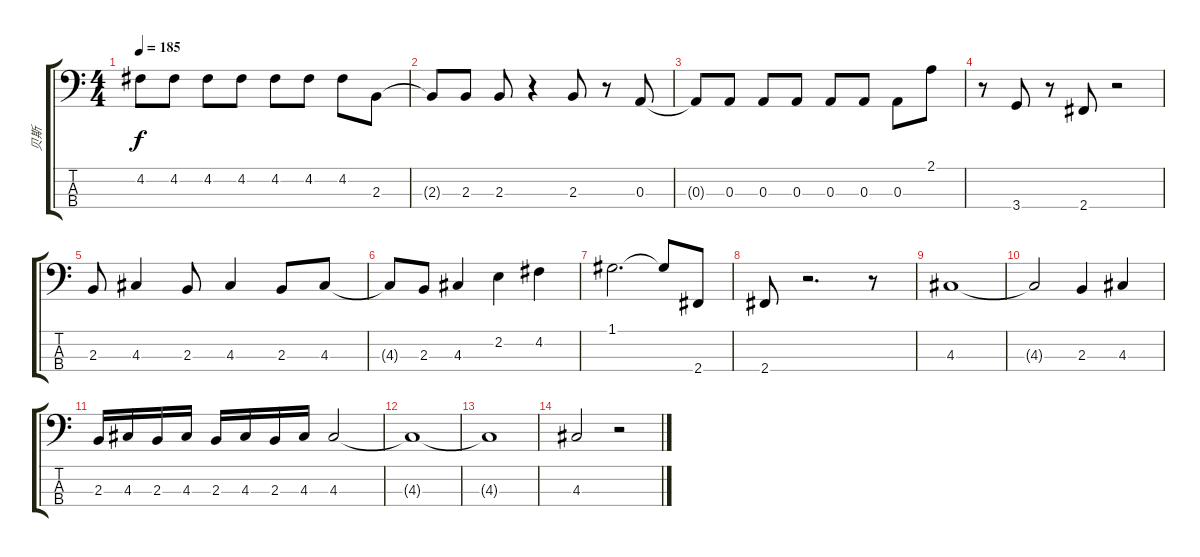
\track ("贝斯" "贝斯") {instrument electricbassfinger}
\staff {score tabs}
\tuning (G2 D2 A1 E1) {hide}
\ts (4 4)
\tempo 185
\clef f4
\ks c
4.2.8{dy f} 4.2.8 4.2.8 4.2.8 4.2.8 4.2.8 4.2.8 2.3.8 |
2.3{t}.8 2.3.8 2.3.8 r.4 2.3.8 r.8 0.3.8 |
0.3{t}.8 0.3.8 0.3.8 0.3.8 0.3.8 0.3.8 0.3.8 2.1.8 |
r.8 3.4.8 r.8 2.4.8 r.2 |
2.3.8 4.3.4 2.3.8 4.3.4 2.3.8 4.3.8 |
4.3{t}.8 2.3.8 4.3.4 2.2.4 4.2.4 |
1.1.2{d} 1.1{t}.8 2.4.8 |
2.4.8 r.2{d} r.8 |
4.3.1 |
4.3{t}.2 2.3.4 4.3.4 |
2.3.16 4.3.16 2.3.16 4.3.16 2.3.16 4.3.16 2.3.16 4.3.16 4.3.2 |
4.3{t}.1 |
4.3{t}.1 |
4.3.2 r.2
